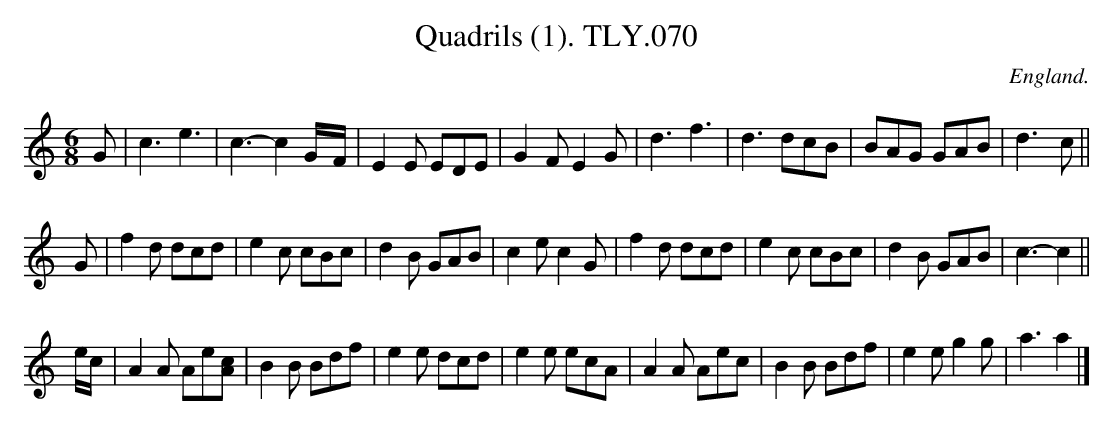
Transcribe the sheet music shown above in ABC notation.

X:1
T:Quadrils (1). TLY.070
M:6/8
L:1/8
O:England.
K:C
G|c3 e3| c3-c2 G/-F/|E2 E EDE| G2F E2G| d3 f3| d3 dcB| BAG GAB| d3-c
2||!
G| f2 d dcd| e2c cBc| d2 B GAB| c2 e c2 G| f2 d dcd| e2c cBc| d2B GAB|
c3-c2||!
e/2c/2| A2 A Ae[cA] |B2B Bdf| e2e dcd| e2e ecA| A2A Aec| B2B Bdf| e2 e ^
g2g| a3a2|]
